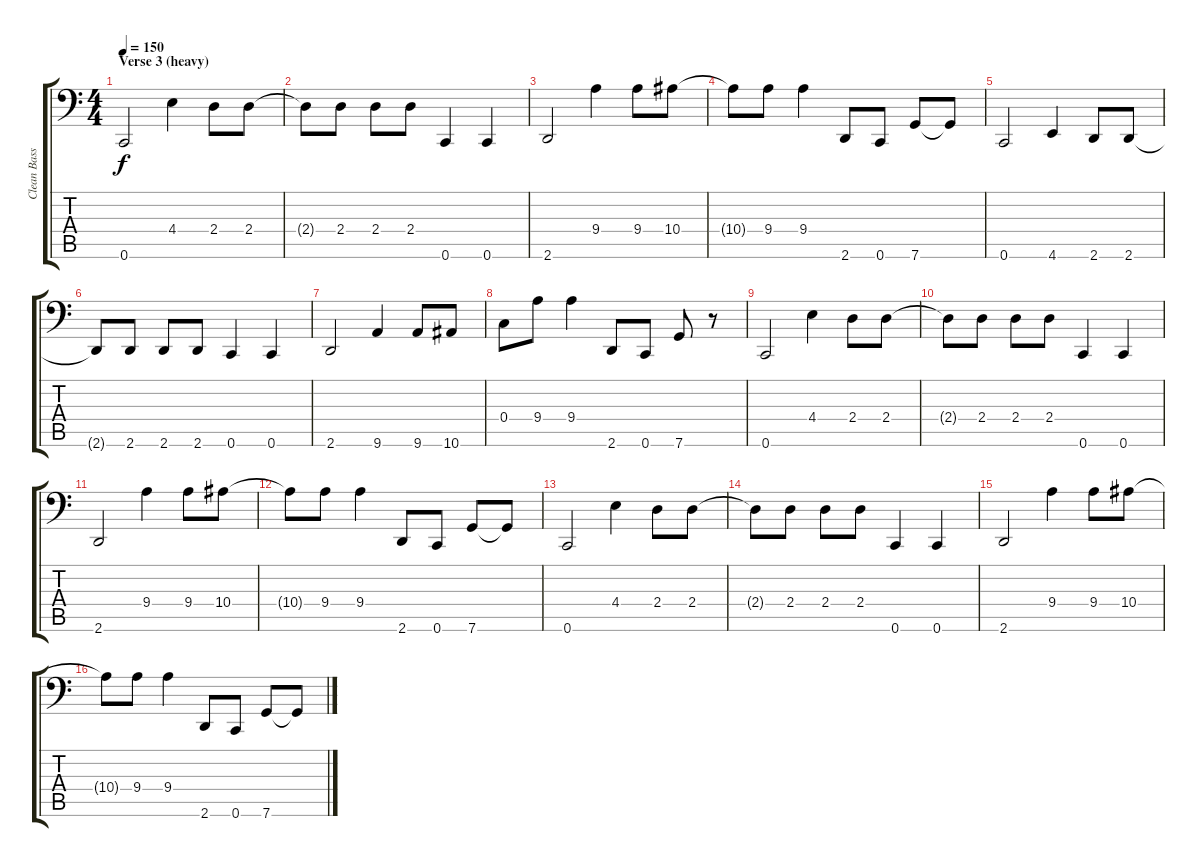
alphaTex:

\track ("Clean Bass" "Clean Bass") {instrument electricbasspick}
\staff {score tabs}
\tuning (D3 A2 F2 C2 G1 C1) {hide}
\ts (4 4)
\section ("" "Verse 3 (heavy)")
\tempo 150
\clef f4
\ks c
0.6.2{dy f} 4.4.4 2.4.8 2.4.8 |
2.4{t}.8 2.4.8 2.4.8 2.4.8 0.6.4 0.6.4 |
2.6.2 9.4.4 9.4.8 10.4.8 |
10.4{t}.8 9.4.8 9.4.4 2.6.8 0.6.8 7.6.8 7.6{t}.8 |
0.6.2 4.6.4 2.6.8 2.6.8 |
2.6{t}.8 2.6.8 2.6.8 2.6.8 0.6.4 0.6.4 |
2.6.2 9.6.4 9.6.8 10.6.8 |
0.4.8 9.4.8 9.4.4 2.6.8 0.6.8 7.6.8 r.8 |
0.6.2 4.4.4 2.4.8 2.4.8 |
2.4{t}.8 2.4.8 2.4.8 2.4.8 0.6.4 0.6.4 |
2.6.2 9.4.4 9.4.8 10.4.8 |
10.4{t}.8 9.4.8 9.4.4 2.6.8 0.6.8 7.6.8 7.6{t}.8 |
0.6.2 4.4.4 2.4.8 2.4.8 |
2.4{t}.8 2.4.8 2.4.8 2.4.8 0.6.4 0.6.4 |
2.6.2 9.4.4 9.4.8 10.4.8 |
10.4{t}.8 9.4.8 9.4.4 2.6.8 0.6.8 7.6.8 7.6{t}.8
